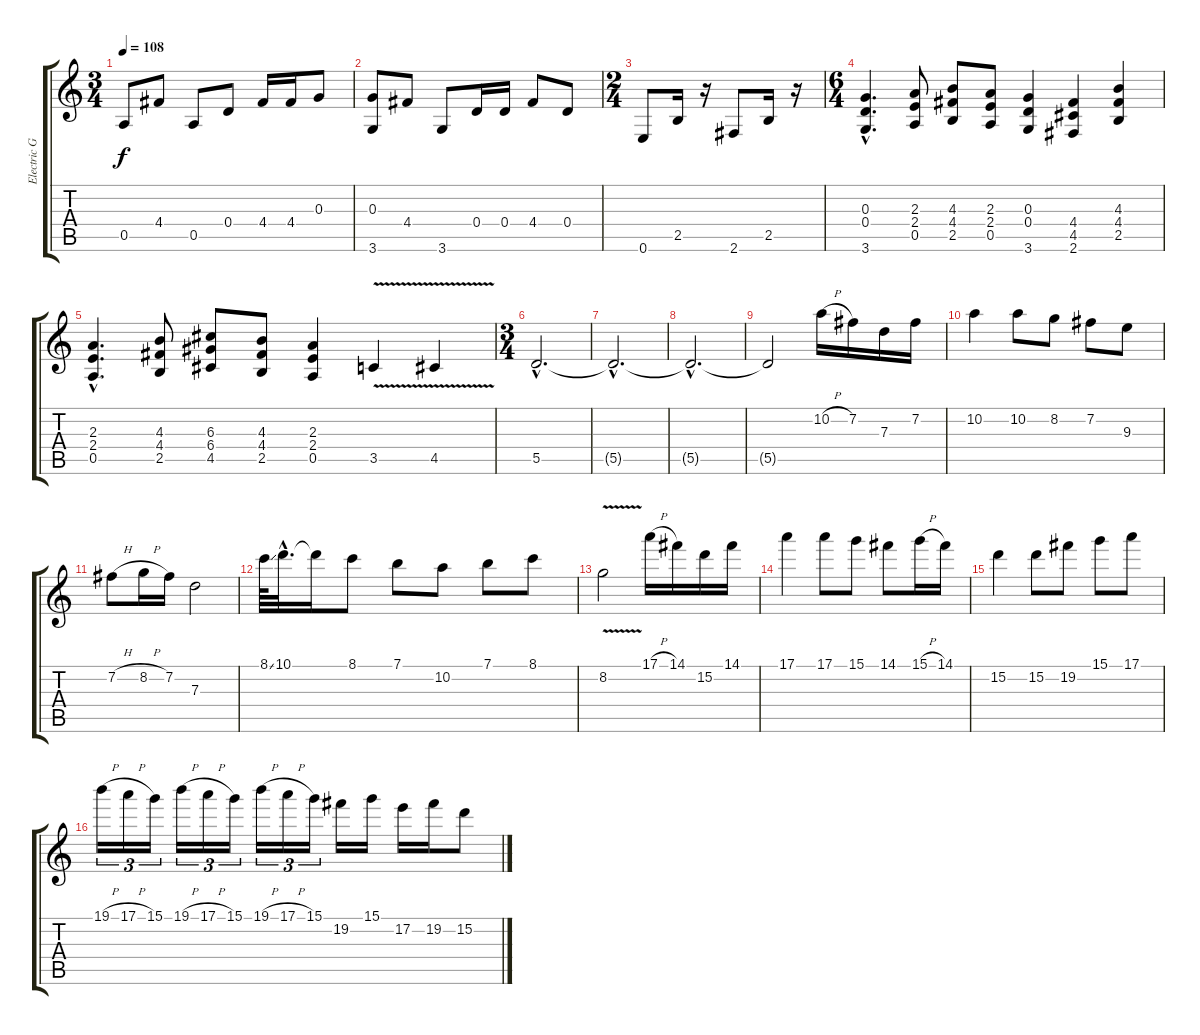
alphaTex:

\track ("Electric Guitar (Guitar 2)" "Electric G") {instrument electricguitarclean}
\staff {score tabs}
\tuning (E4 B3 G3 D3 A2 E2) {hide}
\ts (3 4)
\tempo 108
\clef g2
\ks c
0.5.8{dy f} 4.4.8 0.5.8 0.4.8 4.4.16 4.4.16 0.3.8 |
(0.3 3.6).8 4.4.8 3.6.8 0.4.16 0.4.16 4.4.8 0.4.8 |
\ts (2 4)
0.6.8 2.5.16 r.16 2.6.8 2.5.16 r.16 |
\ts (6 4)
(0.3{hac} 0.4{hac} 3.6{hac}).4{d} (2.3 2.4 0.5).8 (4.3 4.4 2.5).8 (2.3 2.4 0.5).8 (0.3 0.4 3.6).4 (4.4 4.5 2.6).4 (4.3 4.4 2.5).4 |
(2.3{hac} 2.4{hac} 0.5{hac}).4{d} (4.3 4.4 2.5).8 (6.3 6.4 4.5).8 (4.3 4.4 2.5).8 (2.3 2.4 0.5).4 3.5{v}.4 4.5{v}.4 |
\ts (3 4)
5.5{hac}.2{d} |
5.5{hac t}.2{d} |
5.5{hac t}.2{d} |
5.5{t}.2 10.2{h}.16 7.2.16 7.3.16 7.2.16 |
10.2.4 10.2.8 8.2.8 7.2.8 9.3.8 |
7.2{h}.8 8.2{h}.16 7.2.16 7.3.2 |
8.1{ss}.64 10.1{hac}.32{d} 10.1{t}.16 8.1.8 7.1.8 10.2.8 7.1.8 8.1.8 |
8.2{v}.2 17.1{h}.16 14.1.16 15.2.16 14.1.16 |
17.1.4 17.1.8 15.1.8 14.1.8 15.1{h}.16 14.1.16 |
15.2.4 15.2.8 19.2.8 15.1.8 17.1.8 |
19.1{h}.16{tu (3 2)} 17.1{h}.16{tu (3 2)} 15.1.16{tu (3 2)} 19.1{h}.16{tu (3 2)} 17.1{h}.16{tu (3 2)} 15.1.16{tu (3 2)} 19.1{h}.16{tu (3 2)} 17.1{h}.16{tu (3 2)} 15.1.16{tu (3 2)} 19.2.16 15.1.16 17.2.16 19.2.16 15.2.8
